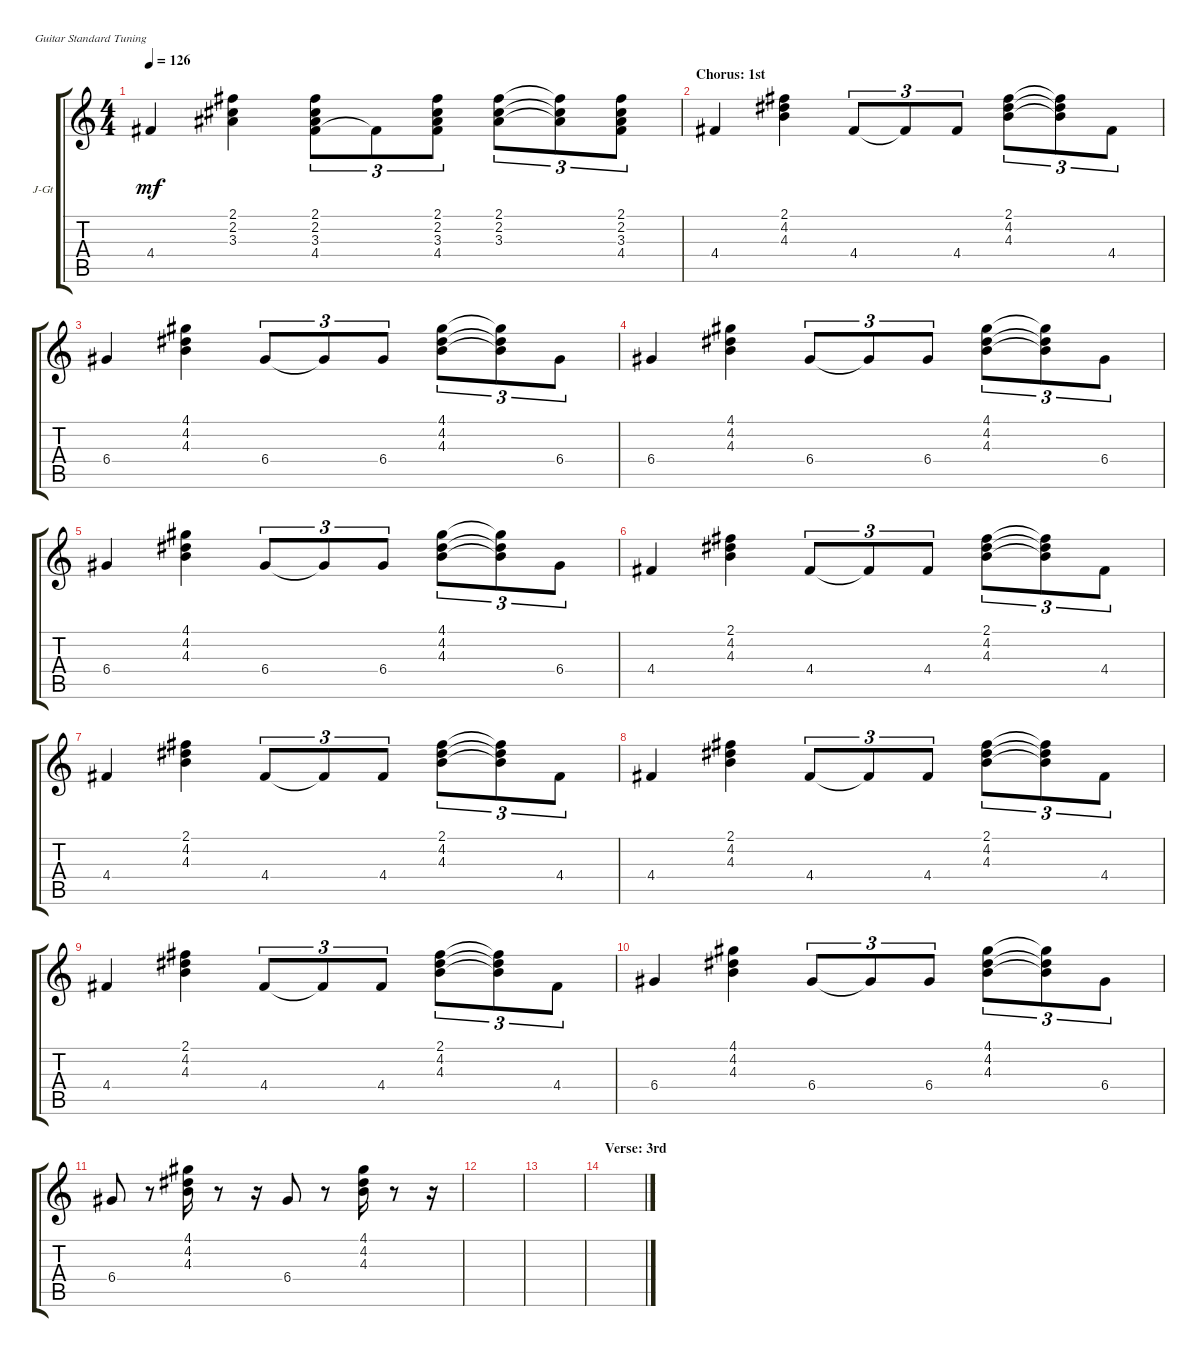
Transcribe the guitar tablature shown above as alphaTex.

\defaultSystemsLayout 4
\bracketExtendMode groupsimilarinstruments
\firstSystemTrackNameOrientation horizontal
\otherSystemsTrackNameOrientation horizontal
\track ("Jazz Guitar" "J-Gt") {instrument electricguitarclean}
\staff {score tabs}
\tuning (E4 B3 G3 D3 A2 E2)
\ts (4 4)
\tempo 126
\clef g2
\ks c
4.4.4{dy mf} (2.1 2.2 3.3).4 (4.4 2.1 2.2 3.3).8{tu (3 2)} 4.4{t}.8{tu (3 2)} (4.4 2.1 2.2 3.3).8{tu (3 2)} (2.1 2.2 3.3).8{tu (3 2)} (2.1{t} 2.2{t} 3.3{t}).8{tu (3 2)} (4.4 2.1 2.2 3.3).8{tu (3 2)} |
\section ("" "Chorus: 1st")
4.4.4 (2.1 4.2 4.3).4 4.4.8{tu (3 2)} 4.4{t}.8{tu (3 2)} 4.4.8{tu (3 2)} (2.1 4.2 4.3).8{tu (3 2)} (2.1{t} 4.2{t} 4.3{t}).8{tu (3 2)} 4.4.8{tu (3 2)} |
6.4.4 (4.1 4.2 4.3).4 6.4.8{tu (3 2)} 6.4{t}.8{tu (3 2)} 6.4.8{tu (3 2)} (4.1 4.2 4.3).8{tu (3 2)} (4.1{t} 4.2{t} 4.3{t}).8{tu (3 2)} 6.4.8{tu (3 2)} |
6.4.4 (4.1 4.2 4.3).4 6.4.8{tu (3 2)} 6.4{t}.8{tu (3 2)} 6.4.8{tu (3 2)} (4.1 4.2 4.3).8{tu (3 2)} (4.1{t} 4.2{t} 4.3{t}).8{tu (3 2)} 6.4.8{tu (3 2)} |
6.4.4 (4.1 4.2 4.3).4 6.4.8{tu (3 2)} 6.4{t}.8{tu (3 2)} 6.4.8{tu (3 2)} (4.1 4.2 4.3).8{tu (3 2)} (4.1{t} 4.2{t} 4.3{t}).8{tu (3 2)} 6.4.8{tu (3 2)} |
4.4.4 (2.1 4.2 4.3).4 4.4.8{tu (3 2)} 4.4{t}.8{tu (3 2)} 4.4.8{tu (3 2)} (2.1 4.2 4.3).8{tu (3 2)} (2.1{t} 4.2{t} 4.3{t}).8{tu (3 2)} 4.4.8{tu (3 2)} |
4.4.4 (2.1 4.2 4.3).4 4.4.8{tu (3 2)} 4.4{t}.8{tu (3 2)} 4.4.8{tu (3 2)} (2.1 4.2 4.3).8{tu (3 2)} (2.1{t} 4.2{t} 4.3{t}).8{tu (3 2)} 4.4.8{tu (3 2)} |
4.4.4 (2.1 4.2 4.3).4 4.4.8{tu (3 2)} 4.4{t}.8{tu (3 2)} 4.4.8{tu (3 2)} (2.1 4.2 4.3).8{tu (3 2)} (2.1{t} 4.2{t} 4.3{t}).8{tu (3 2)} 4.4.8{tu (3 2)} |
4.4.4 (2.1 4.2 4.3).4 4.4.8{tu (3 2)} 4.4{t}.8{tu (3 2)} 4.4.8{tu (3 2)} (2.1 4.2 4.3).8{tu (3 2)} (2.1{t} 4.2{t} 4.3{t}).8{tu (3 2)} 4.4.8{tu (3 2)} |
6.4.4 (4.1 4.2 4.3).4 6.4.8{tu (3 2)} 6.4{t}.8{tu (3 2)} 6.4.8{tu (3 2)} (4.1 4.2 4.3).8{tu (3 2)} (4.1{t} 4.2{t} 4.3{t}).8{tu (3 2)} 6.4.8{tu (3 2)} |
6.4.8 r.8 (4.1 4.2 4.3).16 r.8 r.16 6.4.8 r.8 (4.1 4.2 4.3).16 r.8 r.16 |
|
|
\section ("" "Verse: 3rd")
